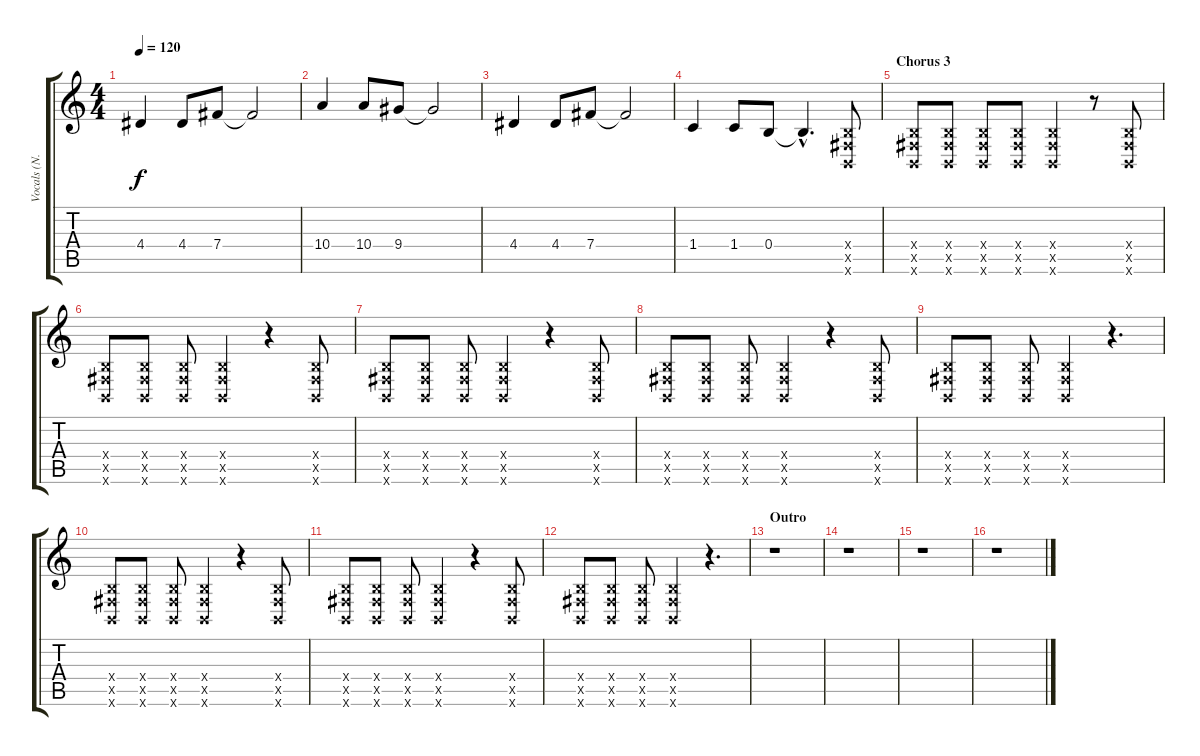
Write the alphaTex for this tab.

\track ("Vocals (ame)" "Vocals (N.") {instrument fretlessbass}
\staff {score tabs}
\tuning (Db4 Ab3 E3 B2 Gb2 B1) {hide}
\ts (4 4)
\tempo 120
\clef g2
\ks c
4.4.4{dy f} 4.4.8 7.4.8 7.4{t}.2 |
10.4.4 10.4.8 9.4.8 9.4{t}.2 |
4.4.4 4.4.8 7.4.8 7.4{t}.2 |
1.4.4 1.4.8 0.4.8 0.4{hac t}.4{d} (0.4{x} 0.5{x} 0.6{x}).8{instrument taikodrum} |
\section ("" "Chorus 3")
(0.4{x} 0.5{x} 0.6{x}).8 (0.4{x} 0.5{x} 0.6{x}).8 (0.4{x} 0.5{x} 0.6{x}).8 (0.4{x} 0.5{x} 0.6{x}).8 (0.4{x} 0.5{x} 0.6{x}).4 r.8 (0.4{x} 0.5{x} 0.6{x}).8 |
(0.4{x} 0.5{x} 0.6{x}).8 (0.4{x} 0.5{x} 0.6{x}).8 (0.4{x} 0.5{x} 0.6{x}).8 (0.4{x} 0.5{x} 0.6{x}).4 r.4 (0.4{x} 0.5{x} 0.6{x}).8 |
(0.4{x} 0.5{x} 0.6{x}).8 (0.4{x} 0.5{x} 0.6{x}).8 (0.4{x} 0.5{x} 0.6{x}).8 (0.4{x} 0.5{x} 0.6{x}).4 r.4 (0.4{x} 0.5{x} 0.6{x}).8 |
(0.4{x} 0.5{x} 0.6{x}).8 (0.4{x} 0.5{x} 0.6{x}).8 (0.4{x} 0.5{x} 0.6{x}).8 (0.4{x} 0.5{x} 0.6{x}).4 r.4 (0.4{x} 0.5{x} 0.6{x}).8 |
(0.4{x} 0.5{x} 0.6{x}).8 (0.4{x} 0.5{x} 0.6{x}).8 (0.4{x} 0.5{x} 0.6{x}).8 (0.4{x} 0.5{x} 0.6{x}).4 r.4{d} |
(0.4{x} 0.5{x} 0.6{x}).8 (0.4{x} 0.5{x} 0.6{x}).8 (0.4{x} 0.5{x} 0.6{x}).8 (0.4{x} 0.5{x} 0.6{x}).4 r.4 (0.4{x} 0.5{x} 0.6{x}).8 |
(0.4{x} 0.5{x} 0.6{x}).8 (0.4{x} 0.5{x} 0.6{x}).8 (0.4{x} 0.5{x} 0.6{x}).8 (0.4{x} 0.5{x} 0.6{x}).4 r.4 (0.4{x} 0.5{x} 0.6{x}).8 |
(0.4{x} 0.5{x} 0.6{x}).8 (0.4{x} 0.5{x} 0.6{x}).8 (0.4{x} 0.5{x} 0.6{x}).8 (0.4{x} 0.5{x} 0.6{x}).4 r.4{d} |
\section ("" "Outro")
r.1 |
r.1 |
r.1 |
r.1
